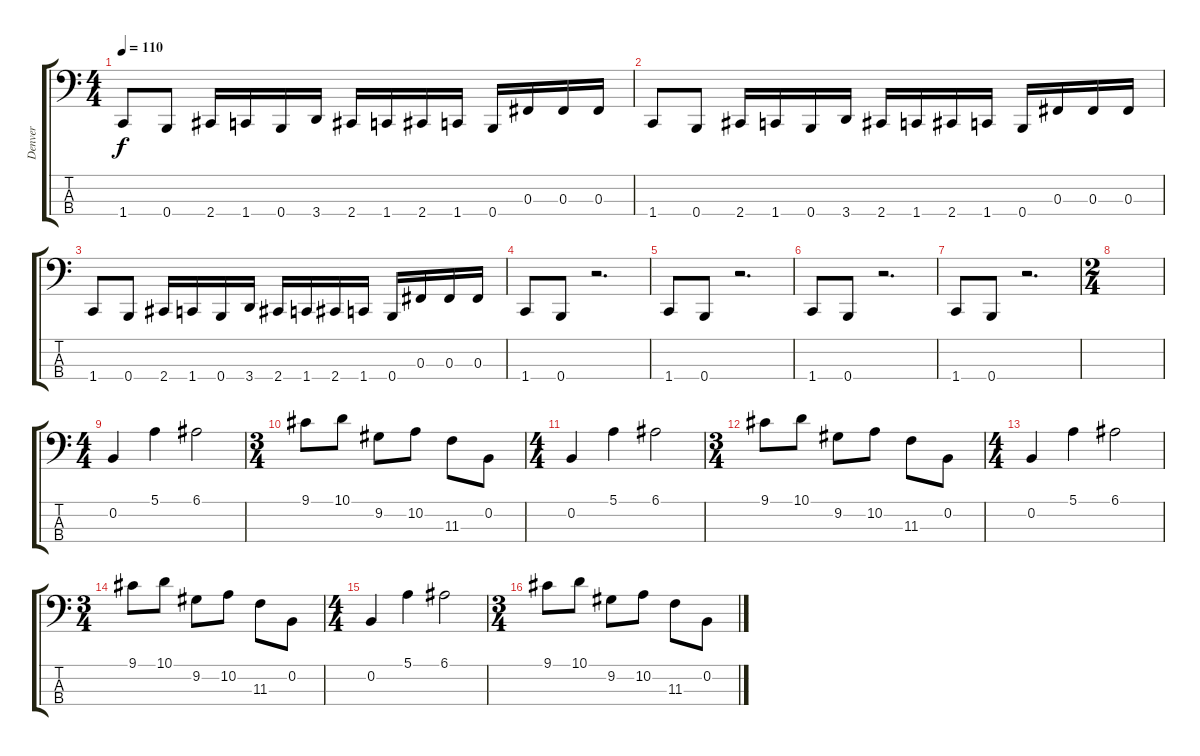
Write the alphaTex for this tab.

\track ("Denver" "Denver") {instrument electricbasspick}
\staff {score tabs}
\tuning (E2 B1 Gb1 B0) {hide}
\ts (4 4)
\tempo 110
\clef f4
\ks c
1.4.8{dy f} 0.4.8 2.4.16 1.4.16 0.4.16 3.4.16 2.4.16 1.4.16 2.4.16 1.4.16 0.4.16 0.3.16 0.3.16 0.3.16 |
1.4.8 0.4.8 2.4.16 1.4.16 0.4.16 3.4.16 2.4.16 1.4.16 2.4.16 1.4.16 0.4.16 0.3.16 0.3.16 0.3.16 |
1.4.8 0.4.8 2.4.16 1.4.16 0.4.16 3.4.16 2.4.16 1.4.16 2.4.16 1.4.16 0.4.16 0.3.16 0.3.16 0.3.16 |
1.4.8 0.4.8 r.2{d} |
1.4.8 0.4.8 r.2{d} |
1.4.8 0.4.8 r.2{d} |
1.4.8 0.4.8 r.2{d} |
\ts (2 4)
|
\ts (4 4)
0.2.4 5.1.4 6.1.2 |
\ts (3 4)
9.1.8 10.1.8 9.2.8 10.2.8 11.3.8 0.2.8 |
\ts (4 4)
0.2.4 5.1.4 6.1.2 |
\ts (3 4)
9.1.8 10.1.8 9.2.8 10.2.8 11.3.8 0.2.8 |
\ts (4 4)
0.2.4 5.1.4 6.1.2 |
\ts (3 4)
9.1.8 10.1.8 9.2.8 10.2.8 11.3.8 0.2.8 |
\ts (4 4)
0.2.4 5.1.4 6.1.2 |
\ts (3 4)
9.1.8 10.1.8 9.2.8 10.2.8 11.3.8 0.2.8
